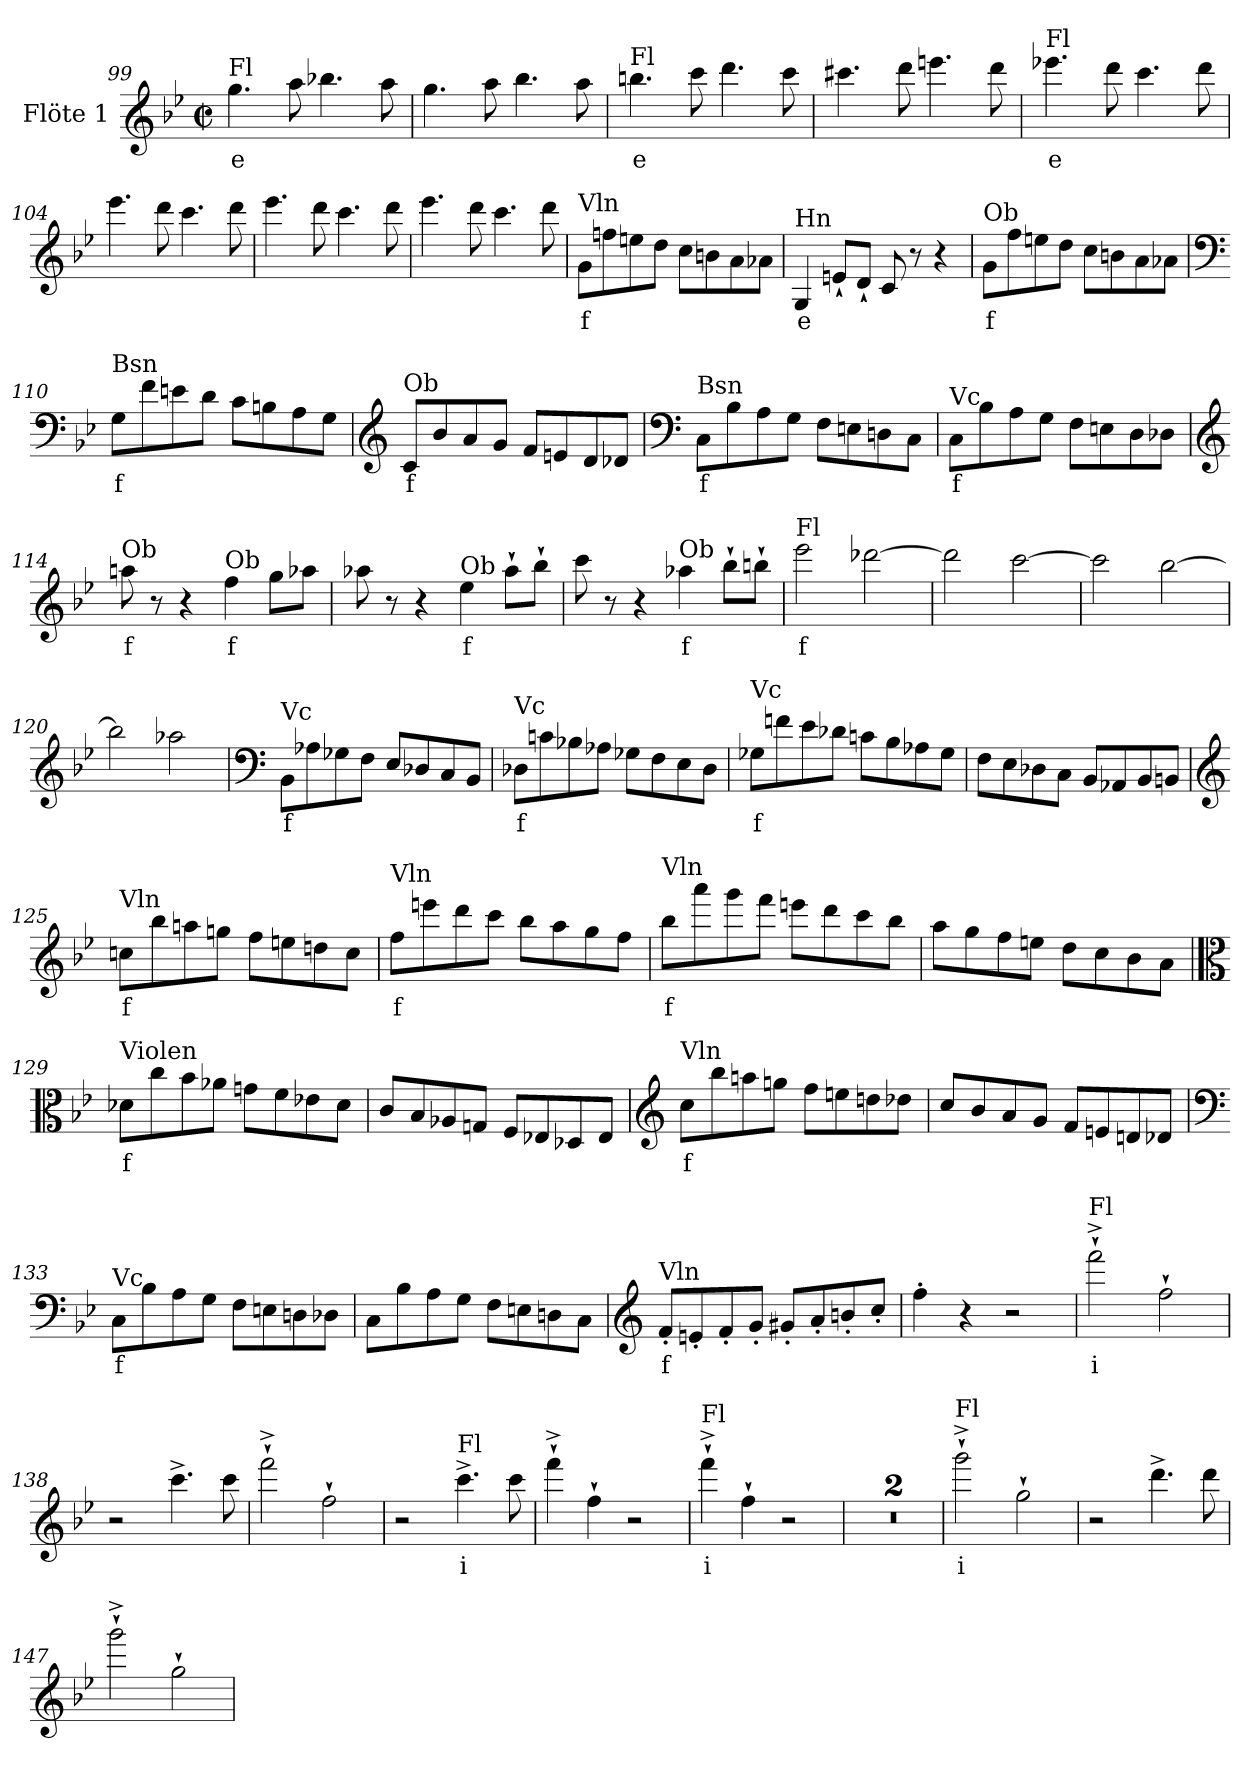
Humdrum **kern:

**kern	**text
*part1	*part1
*staff1	*staff1
*I"Flöte 1	*
*I'Fl. 1	*
*clefG2	*
*k[b-e-]	*
*M2/2	*
*met(c|)	*
=99	=99
!LO:TX:a:t=Fl	!
!	!LO:LY:color=#FF0000
4.gg	e
8aa	.
4.bb-X	.
8aa	.
=100	=100
4.gg	.
8aa	.
4.bb-	.
8aa	.
=101	=101
!LO:TX:a:t=Fl	!
!	!LO:LY:color=#FF0000
4.bbn	e
8ccc	.
4.ddd	.
8ccc	.
=102	=102
4.ccc#X	.
8ddd	.
4.eeen	.
8ddd	.
=103	=103
!LO:TX:a:t=Fl	!
!	!LO:LY:color=#FF0000
4.eee-X	e
8ddd	.
4.ccc	.
8ddd	.
=104	=104
4.eee-	.
8ddd	.
4.ccc	.
8ddd	.
=105	=105
4.eee-	.
8ddd	.
4.ccc	.
8ddd	.
=106	=106
4.eee-	.
8ddd	.
4.ccc	.
8ddd	.
=107	=107
!LO:TX:a:t=Vln	!
!	!LO:LY:color=#FF0000
8g\L	f
8ffni\	.
8een\	.
8dd\J	.
8cc\L	.
8bn\	.
8a\	.
8a-X\J	.
=108	=108
!LO:TX:a:t=Hn	!
!	!LO:LY:color=#FF0000
4G	e
8e`/L	.
8d`/J	.
8c	.
8r	.
4r	.
=109	=109
!LO:TX:a:t=Ob	!
!	!LO:LY:color=#FF0000
8g\L	f
8ff\	.
8een\	.
8dd\J	.
8cc\L	.
8bn\	.
8a\	.
8a-X\J	.
=110	=110
*clefF4	*
!LO:TX:a:t=Bsn	!
!	!LO:LY:color=#FF0000
8G\L	f
8f\	.
8en\	.
8d\J	.
8c\L	.
8Bn\	.
8A\	.
8G\J	.
=111	=111
*clefG2	*
!LO:TX:a:t=Ob	!
!	!LO:LY:color=#FF0000
8c/L	f
8b-/	.
8a/	.
8g/J	.
8f/L	.
8en/	.
8d/	.
8d-X/J	.
=112	=112
*clefF4	*
!LO:TX:a:t=Bsn	!
!	!LO:LY:color=#FF0000
8C\L	f
8B-\	.
8A\	.
8G\J	.
8F\L	.
8En\	.
8Dn\	.
8C\J	.
=113	=113
!LO:TX:a:t=Vc	!
!	!LO:LY:color=#FF0000
8C\L	f
8B-\	.
8A\	.
8G\J	.
8F\L	.
8En\	.
8D\	.
8D-X\J	.
=114	=114
*clefG2	*
!LO:TX:a:t=Ob	!
!	!LO:LY:color=#FF0000
8aan	f
8r	.
4r	.
!LO:TX:a:t=Ob	!
!	!LO:LY:color=#FF0000
4ff	f
8gg\L	.
8aa-X\J	.
=115	=115
8aa-X	.
8r	.
4r	.
!LO:TX:a:t=Ob	!
!	!LO:LY:color=#FF0000
4ee-	f
8aa-`\L	.
8bb-`\J	.
=116	=116
8ccc	.
8r	.
4r	.
!LO:TX:a:t=Ob	!
!	!LO:LY:color=#FF0000
4aa-X	f
8bb-`\L	.
8bbn`\J	.
=117	=117
!LO:TX:a:t=Fl	!
!	!LO:LY:color=#FF0000
2eee-	f
[2ddd-X	.
=118	=118
2ddd-]	.
[2ccc	.
=119	=119
2ccc]	.
[2bb-	.
=120	=120
2bb-]	.
2aa-X	.
=121	=121
*clefF4	*
!LO:TX:a:t=Vc	!
!	!LO:LY:color=#FF0000
8BB-\L	f
8A-X\	.
8G-X\	.
8F\J	.
8E-/L	.
8D-X/	.
8C/	.
8BB-/J	.
=122	=122
!LO:TX:a:t=Vc	!
!	!LO:LY:color=#FF0000
8D-X\L	f
8cn\	.
8B-X\	.
8A-X\J	.
8G-X\L	.
8F\	.
8E-\	.
8D-\J	.
=123	=123
!LO:TX:a:t=Vc	!
!	!LO:LY:color=#FF0000
8G-X\L	f
8fn\	.
8e-\	.
8d-X\J	.
8cn\L	.
8B-\	.
8A-X\	.
8G-\J	.
=124	=124
8F\L	.
8E-\	.
8D-X\	.
8C\J	.
8BB-/L	.
8AA-X/	.
8BB-/	.
8BBn/J	.
=125	=125
*clefG2	*
!LO:TX:a:t=Vln	!
!	!LO:LY:color=#FF0000
8ccn\L	f
8bb-\	.
8aan\	.
8ggn\J	.
8ff\L	.
8een\	.
8ddn\	.
8cc\J	.
=126	=126
!LO:TX:a:t=Vln	!
!	!LO:LY:color=#FF0000
8ff\L	f
8eeen\	.
8ddd\	.
8ccc\J	.
8bb-\L	.
8aa\	.
8gg\	.
8ff\J	.
=127	=127
!LO:TX:a:t=Vln	!
!	!LO:LY:color=#FF0000
8bb-\L	f
8aaa\	.
8ggg\	.
8fff\J	.
8eeen\L	.
8ddd\	.
8ccc\	.
8bb-\J	.
=128	=128
8aa\L	.
8gg\	.
8ff\	.
8een\J	.
8dd\L	.
8cc\	.
8b-\	.
8a\J	.
=129	=129
*clefC3	*
!LO:TX:a:t=Violen	!
!	!LO:LY:color=#FF0000
8d-X\L	f
8cc\	.
8b-\	.
8a-X\J	.
8gn\L	.
8f\	.
8e-X\	.
8d-\J	.
=130	=130
8c/L	.
8B-/	.
8A-X/	.
8Gn/J	.
8F/L	.
8E-X/	.
8D-X/	.
8E-/J	.
=131	=131
*clefG2	*
!LO:TX:a:t=Vln	!
!	!LO:LY:color=#FF0000
8cc\L	f
8bb-\	.
8aan\	.
8ggn\J	.
8ff\L	.
8een\	.
8ddn\	.
8dd-X\J	.
=132	=132
8cc/L	.
8b-/	.
8a/	.
8g/J	.
8f/L	.
8en/	.
8dn/	.
8d-X/J	.
=133	=133
*clefF4	*
!LO:TX:a:t=Vc	!
!	!LO:LY:color=#FF0000
8C\L	f
8B-\	.
8A\	.
8G\J	.
8F\L	.
8En\	.
8Dn\	.
8D-X\J	.
=134	=134
8C\L	.
8B-\	.
8A\	.
8G\J	.
8F\L	.
8En\	.
8Dn\	.
8C\J	.
=135	=135
*clefG2	*
!LO:TX:a:t=Vln	!
!	!LO:LY:color=#FF0000
8f'/L	f
8en'/	.
8f'/	.
8g'/J	.
8g#X'/L	.
8a'/	.
8bn'/	.
8cc'/J	.
=136	=136
4ff'	.
4r	.
2r	.
=137	=137
!LO:TX:a:t=Fl	!
!	!LO:LY:color=#FF0000
2fff`^	i
2ff`	.
=138	=138
2r	.
4.ccc^	.
8ccc	.
=139	=139
2fff`^	.
2ff`	.
=140	=140
2r	.
!LO:TX:a:t=Fl	!
!	!LO:LY:color=#FF0000
4.ccc^	i
8ccc	.
=141	=141
4fff`^	.
4ff`	.
2r	.
=142	=142
!LO:TX:a:t=Fl	!
!	!LO:LY:color=#FF0000
4fff`^	i
4ff`	.
2r	.
=143	=143
1r	.
=144	=144
1r	.
=145	=145
!LO:TX:a:t=Fl	!
!	!LO:LY:color=#FF0000
2ggg`^	i
2gg`	.
=146	=146
2r	.
4.ddd^	.
8ddd	.
=147	=147
2ggg`^	.
2gg`	.
=	=
*-	*-
